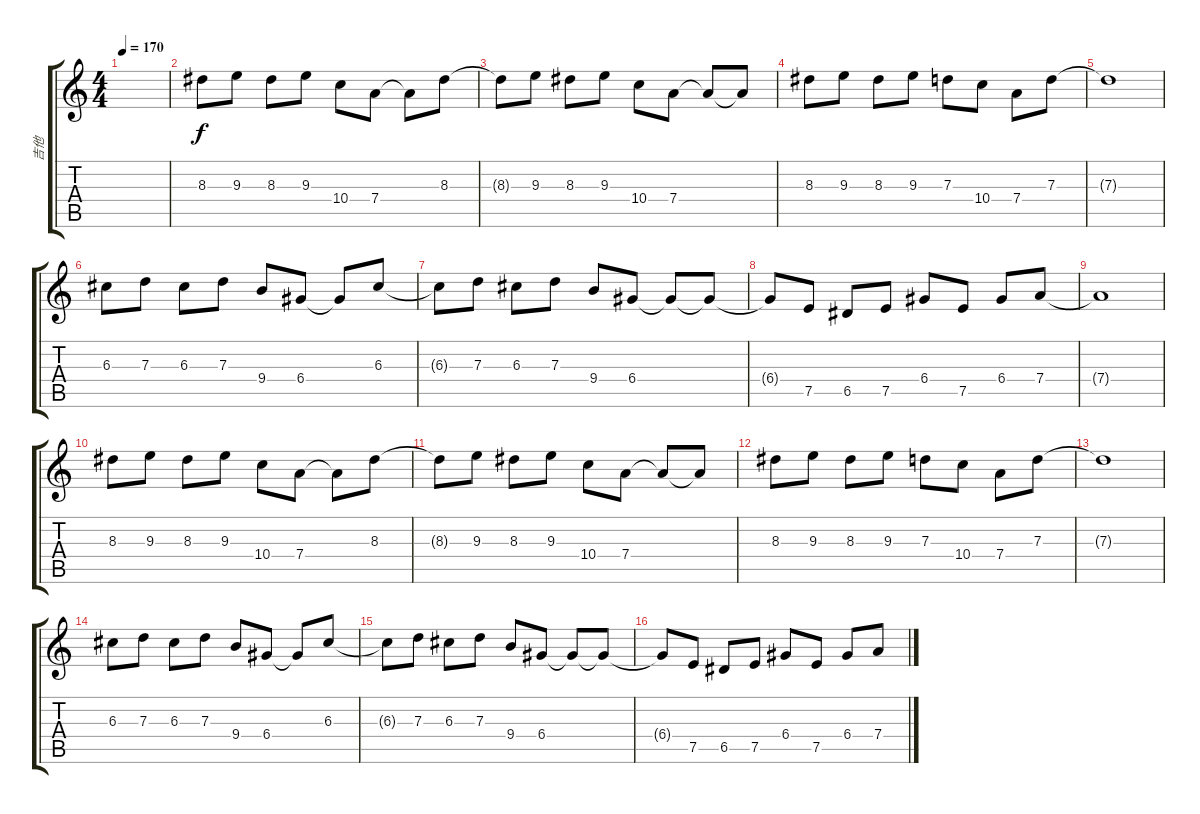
\track ("吉他" "吉他") {instrument overdrivenguitar}
\staff {score tabs}
\tuning (E4 B3 G3 D3 A2 E2) {hide}
\ts (4 4)
\tempo 170
\clef g2
\ks c
|
8.3.8 9.3.8 8.3.8 9.3.8 10.4.8 7.4.8 7.4{t}.8 8.3.8 |
8.3{t}.8 9.3.8 8.3.8 9.3.8 10.4.8 7.4.8 7.4{t}.8 7.4{t}.8 |
8.3.8 9.3.8 8.3.8 9.3.8 7.3.8 10.4.8 7.4.8 7.3.8 |
7.3{t}.1 |
6.3.8 7.3.8 6.3.8 7.3.8 9.4.8 6.4.8 6.4{t}.8 6.3.8 |
6.3{t}.8 7.3.8 6.3.8 7.3.8 9.4.8 6.4.8 6.4{t}.8 6.4{t}.8 |
6.4{t}.8 7.5.8 6.5.8 7.5.8 6.4.8 7.5.8 6.4.8 7.4.8 |
7.4{t}.1 |
8.3.8 9.3.8 8.3.8 9.3.8 10.4.8 7.4.8 7.4{t}.8 8.3.8 |
8.3{t}.8 9.3.8 8.3.8 9.3.8 10.4.8 7.4.8 7.4{t}.8 7.4{t}.8 |
8.3.8 9.3.8 8.3.8 9.3.8 7.3.8 10.4.8 7.4.8 7.3.8 |
7.3{t}.1 |
6.3.8 7.3.8 6.3.8 7.3.8 9.4.8 6.4.8 6.4{t}.8 6.3.8 |
6.3{t}.8 7.3.8 6.3.8 7.3.8 9.4.8 6.4.8 6.4{t}.8 6.4{t}.8 |
6.4{t}.8 7.5.8 6.5.8 7.5.8 6.4.8 7.5.8 6.4.8 7.4.8
